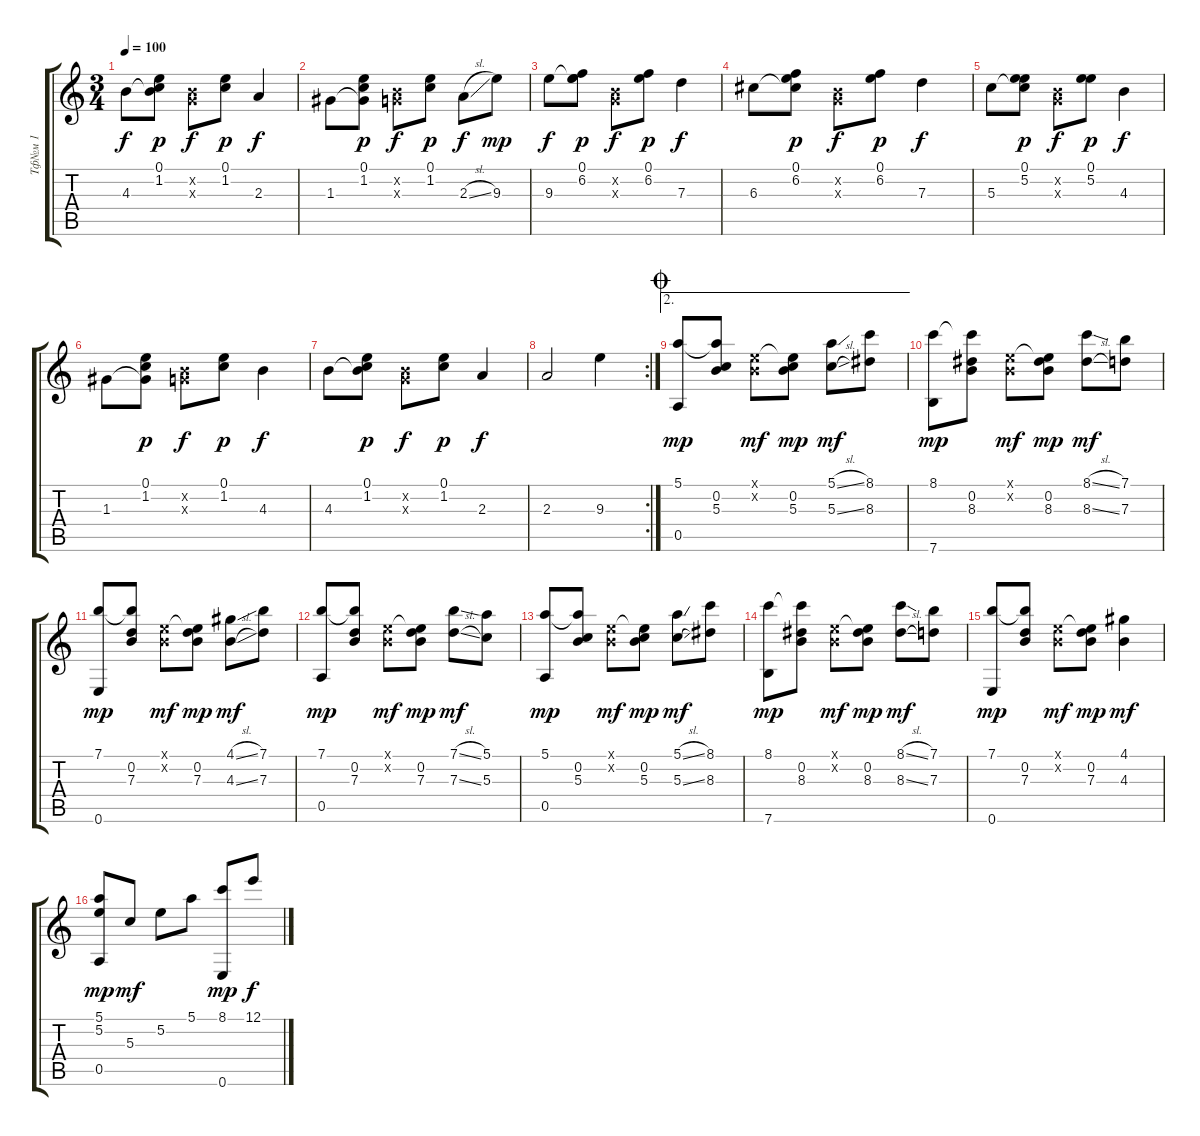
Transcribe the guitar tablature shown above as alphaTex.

\track ("Тф№м 1" "Тф№м 1") {instrument acousticguitarnylon}
\staff {score tabs}
\tuning (E4 B3 G3 D3 A2 E2) {hide}
\ts (3 4)
\tempo 100
\clef g2
\ks c
4.3.8{dy f} (0.1 1.2 4.3{t}).8{dy p} (0.2{x} 0.3{x}).8{dy f} (0.1 1.2).8{dy p} 2.3.4{dy f} |
1.3.8 (0.1 1.2 1.3{t}).8{dy p} (0.2{x} 0.3{x}).8{dy f} (0.1 1.2).8{dy p} 2.3{sl}.8{dy f} 9.3.8{dy mp} |
9.3.8{dy f} (0.1 6.2 9.3{t}).8{dy p} (0.2{x} 0.3{x}).8{dy f} (0.1 6.2).8{dy p} 7.3.4{dy f} |
6.3.8 (0.1 6.2 6.3{t}).8{dy p} (0.2{x} 0.3{x}).8{dy f} (0.1 6.2).8{dy p} 7.3.4{dy f} |
5.3.8 (0.1 5.2 5.3{t}).8{dy p} (0.2{x} 0.3{x}).8{dy f} (0.1 5.2).8{dy p} 4.3.4{dy f} |
1.3.8 (0.1 1.2 1.3{t}).8{dy p} (0.2{x} 0.3{x}).8{dy f} (0.1 1.2).8{dy p} 4.3.4{dy f} |
4.3.8 (0.1 1.2 4.3{t}).8{dy p} (0.2{x} 0.3{x}).8{dy f} (0.1 1.2).8{dy p} 2.3.4{dy f} |
\rc 2
2.3.2 9.3.4 |
\ae 2
\jump coda
(5.1 0.5).8{dy mp} (5.1{t} 0.2 5.3).8 (0.1{x} 0.2{x}).8{dy mf} (0.1{t} 0.2 5.3).8{dy mp} (5.1{sl} 5.3{sl}).8{dy mf} (8.1 8.3).8 |
(8.1 7.6).8{dy mp} (8.1{t} 0.2 8.3).8 (0.1{x} 0.2{x}).8{dy mf} (0.1{t} 0.2 8.3).8{dy mp} (8.1{sl} 8.3{sl}).8{dy mf} (7.1 7.3).8 |
(7.1 0.6).8{dy mp} (7.1{t} 0.2 7.3).8 (0.1{x} 0.2{x}).8{dy mf} (0.1{t} 0.2 7.3).8{dy mp} (4.1{sl} 4.3{sl}).8{dy mf} (7.1 7.3).8 |
(7.1 0.5).8{dy mp} (7.1{t} 0.2 7.3).8 (0.1{x} 0.2{x}).8{dy mf} (0.1{t} 0.2 7.3).8{dy mp} (7.1{sl} 7.3{sl}).8{dy mf} (5.1 5.3).8 |
(5.1 0.5).8{dy mp} (5.1{t} 0.2 5.3).8 (0.1{x} 0.2{x}).8{dy mf} (0.1{t} 0.2 5.3).8{dy mp} (5.1{sl} 5.3{sl}).8{dy mf} (8.1 8.3).8 |
(8.1 7.6).8{dy mp} (8.1{t} 0.2 8.3).8 (0.1{x} 0.2{x}).8{dy mf} (0.1{t} 0.2 8.3).8{dy mp} (8.1{sl} 8.3{sl}).8{dy mf} (7.1 7.3).8 |
(7.1 0.6).8{dy mp} (7.1{t} 0.2 7.3).8 (0.1{x} 0.2{x}).8{dy mf} (0.1{t} 0.2 7.3).8{dy mp} (4.1 4.3).4{dy mf} |
(5.1 5.2 0.5).8{dy mp} 5.3.8{dy mf} 5.2.8 5.1.8 (8.1 0.6).8{dy mp} 12.1.8{dy f}
